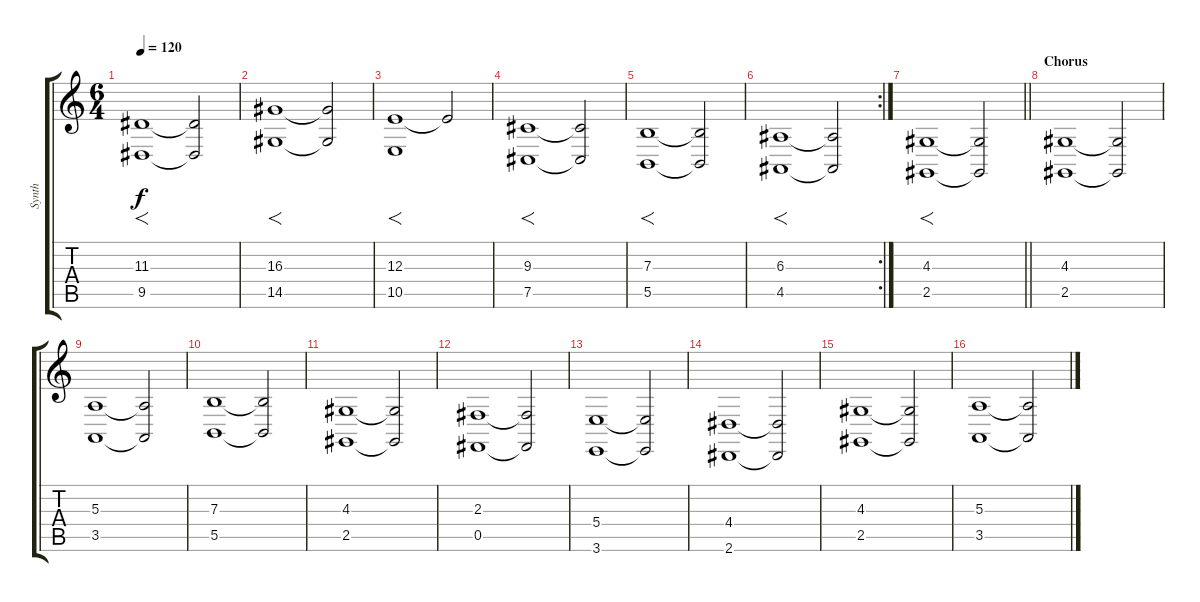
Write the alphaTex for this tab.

\track ("Synth" "Synth") {instrument stringensemble1}
\staff {score tabs}
\tuning (Db4 Ab3 E3 B2 Gb2 Db2) {hide}
\ts (6 4)
\tempo 120
\clef g2
\ks c
(11.3 9.5).1{f dy f} (11.3{t} 9.5{t}).2 |
(16.3 14.5).1{f} (16.3{t} 14.5{t}).2 |
(12.3 10.5).1{f} 12.3{t}.2 |
(9.3 7.5).1{f} (9.3{t} 7.5{t}).2 |
(7.3 5.5).1{f} (7.3{t} 5.5{t}).2 |
\rc 2
(6.3 4.5).1{f} (6.3{t} 4.5{t}).2 |
\barLineRight lightlight
(4.3 2.5).1{f} (4.3{t} 2.5{t}).2 |
\section ("" "Chorus")
(4.3 2.5).1 (4.3{t} 2.5{t}).2 |
(5.3 3.5).1 (5.3{t} 3.5{t}).2 |
(7.3 5.5).1 (7.3{t} 5.5{t}).2 |
(4.3 2.5).1 (4.3{t} 2.5{t}).2 |
(2.3 0.5).1 (2.3{t} 0.5{t}).2 |
(5.4 3.6).1 (5.4{t} 3.6{t}).2 |
(4.4 2.6).1 (4.4{t} 2.6{t}).2 |
(4.3 2.5).1 (4.3{t} 2.5{t}).2 |
(5.3 3.5).1 (5.3{t} 3.5{t}).2
